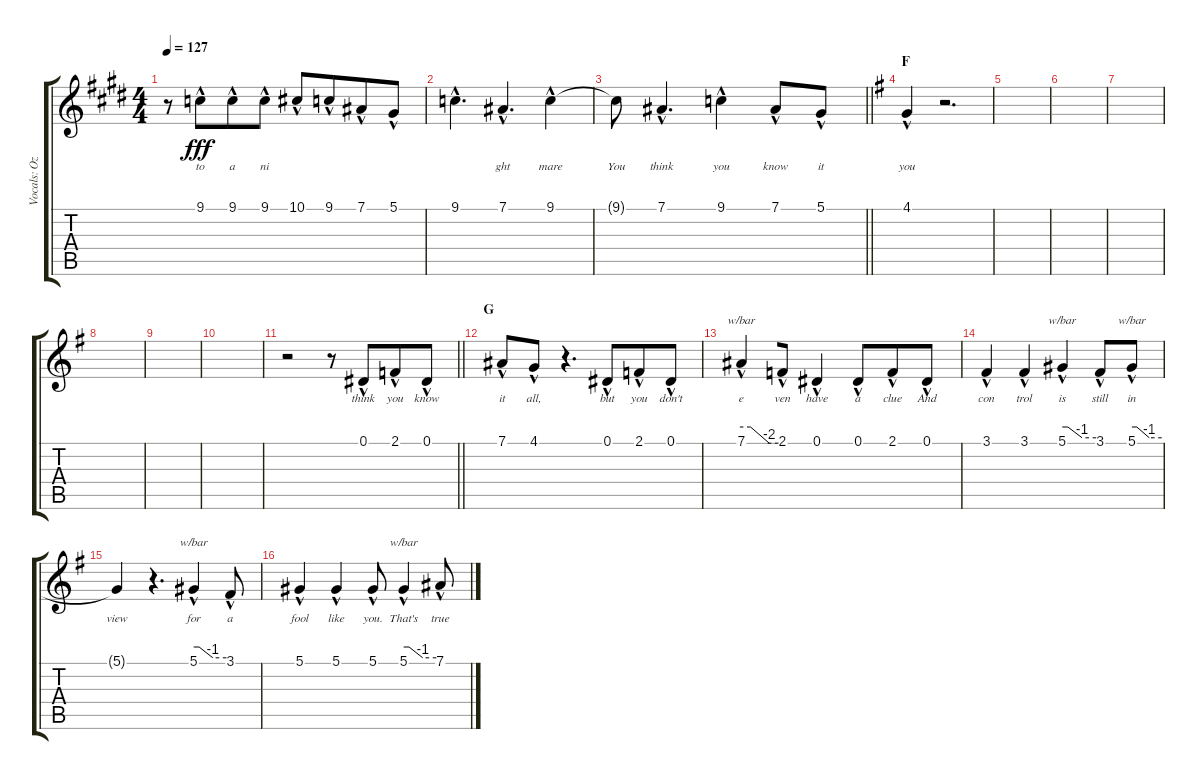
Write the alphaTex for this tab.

\track ("Vocals: Ozzy" "Vocals: Oz") {instrument lead2sawtooth}
\staff {score tabs}
\tuning (Eb4 Bb3 Gb3 Db3 Ab2 Eb2) {hide}
\ts (4 4)
\tempo 127
\clef g2
\ks e
r.8{dy fff} 9.1{hac}.8{lyrics (0 "to") lyrics (1 "") lyrics (2 "") lyrics (3 "") lyrics (4 "") beam merge} 9.1{hac}.8{lyrics (0 "a") lyrics (1 "") lyrics (2 "") lyrics (3 "") lyrics (4 "")} 9.1{hac}.8{lyrics (0 "ni") lyrics (1 "") lyrics (2 "") lyrics (3 "") lyrics (4 "") beam split} 10.1{hac}.8{lyrics (0 "") lyrics (1 "") lyrics (2 "") lyrics (3 "") lyrics (4 "")} 9.1{hac}.8{lyrics (0 "") lyrics (1 "") lyrics (2 "") lyrics (3 "") lyrics (4 "") beam merge} 7.1{hac}.8{lyrics (0 "") lyrics (1 "") lyrics (2 "") lyrics (3 "") lyrics (4 "")} 5.1{hac}.8{lyrics (0 "") lyrics (1 "") lyrics (2 "") lyrics (3 "") lyrics (4 "")} |
9.1{hac}.4{d lyrics (0 "") lyrics (1 "") lyrics (2 "") lyrics (3 "") lyrics (4 "")} 7.1{hac}.4{d lyrics (0 "ght") lyrics (1 "") lyrics (2 "") lyrics (3 "") lyrics (4 "")} 9.1{hac}.4{lyrics (0 "mare") lyrics (1 "") lyrics (2 "") lyrics (3 "") lyrics (4 "")} |
\barLineRight lightlight
9.1{t}.8{lyrics (0 "You") lyrics (1 "") lyrics (2 "") lyrics (3 "") lyrics (4 "")} 7.1{hac}.4{d lyrics (0 "think") lyrics (1 "") lyrics (2 "") lyrics (3 "") lyrics (4 "")} 9.1{hac}.4{lyrics (0 "you") lyrics (1 "") lyrics (2 "") lyrics (3 "") lyrics (4 "")} 7.1{hac}.8{lyrics (0 "know") lyrics (1 "") lyrics (2 "") lyrics (3 "") lyrics (4 "")} 5.1{hac}.8{lyrics (0 "it") lyrics (1 "") lyrics (2 "") lyrics (3 "") lyrics (4 "")} |
\section ("" "F")
\ks g
4.1{hac}.4{lyrics (0 "you") lyrics (1 "") lyrics (2 "") lyrics (3 "") lyrics (4 "")} r.2{d} |
|
|
|
|
|
|
\barLineRight lightlight
r.2 r.8 0.1{hac}.8{lyrics (0 "think") lyrics (1 "") lyrics (2 "") lyrics (3 "") lyrics (4 "") beam merge} 2.1{hac}.8{lyrics (0 "you") lyrics (1 "") lyrics (2 "") lyrics (3 "") lyrics (4 "")} 0.1{hac}.8{lyrics (0 "know") lyrics (1 "") lyrics (2 "") lyrics (3 "") lyrics (4 "")} |
\section ("" "G")
7.1{hac}.8{lyrics (0 "it") lyrics (1 "") lyrics (2 "") lyrics (3 "") lyrics (4 "")} 4.1{hac}.8{lyrics (0 "all,") lyrics (1 "") lyrics (2 "") lyrics (3 "") lyrics (4 "")} r.4{d} 0.1{hac}.8{lyrics (0 "but") lyrics (1 "") lyrics (2 "") lyrics (3 "") lyrics (4 "") beam merge} 2.1{hac}.8{lyrics (0 "you") lyrics (1 "") lyrics (2 "") lyrics (3 "") lyrics (4 "")} 0.1{hac}.8{lyrics (0 "don't") lyrics (1 "") lyrics (2 "") lyrics (3 "") lyrics (4 "")} |
7.1{hac}.4{tbe (custom default 0 0 15 0 45 -8 60 -8) lyrics (0 "e") lyrics (1 "") lyrics (2 "") lyrics (3 "") lyrics (4 "") beam merge} 2.1{hac}.8{lyrics (0 "ven") lyrics (1 "") lyrics (2 "") lyrics (3 "") lyrics (4 "")} 0.1{hac}.4{lyrics (0 "have") lyrics (1 "") lyrics (2 "") lyrics (3 "") lyrics (4 "")} 0.1{hac}.8{lyrics (0 "a") lyrics (1 "") lyrics (2 "") lyrics (3 "") lyrics (4 "") beam merge} 2.1{hac}.8{lyrics (0 "clue") lyrics (1 "") lyrics (2 "") lyrics (3 "") lyrics (4 "")} 0.1{hac}.8{lyrics (0 "And") lyrics (1 "") lyrics (2 "") lyrics (3 "") lyrics (4 "")} |
3.1{hac}.4{lyrics (0 "con") lyrics (1 "") lyrics (2 "") lyrics (3 "") lyrics (4 "")} 3.1{hac}.4{lyrics (0 "trol") lyrics (1 "") lyrics (2 "") lyrics (3 "") lyrics (4 "")} 5.1{hac}.4{tbe (custom default 0 0 10 0 35 -4 60 -4) lyrics (0 "is") lyrics (1 "") lyrics (2 "") lyrics (3 "") lyrics (4 "") beam merge} 3.1{hac}.8{lyrics (0 "still") lyrics (1 "") lyrics (2 "") lyrics (3 "") lyrics (4 "")} 5.1{hac}.8{tbe (custom default 0 0 10 0 35 -4 60 -4) lyrics (0 "in") lyrics (1 "") lyrics (2 "") lyrics (3 "") lyrics (4 "")} |
5.1{t}.4{lyrics (0 "view") lyrics (1 "") lyrics (2 "") lyrics (3 "") lyrics (4 "")} r.4{d} 5.1{hac}.4{tbe (custom default 0 0 10 0 35 -4 60 -4) lyrics (0 "for") lyrics (1 "") lyrics (2 "") lyrics (3 "") lyrics (4 "")} 3.1{hac}.8{lyrics (0 "a") lyrics (1 "") lyrics (2 "") lyrics (3 "") lyrics (4 "")} |
5.1{hac}.4{lyrics (0 "fool") lyrics (1 "") lyrics (2 "") lyrics (3 "") lyrics (4 "")} 5.1{hac}.4{lyrics (0 "like") lyrics (1 "") lyrics (2 "") lyrics (3 "") lyrics (4 "")} 5.1{hac}.8{lyrics (0 "you.") lyrics (1 "") lyrics (2 "") lyrics (3 "") lyrics (4 "")} 5.1{hac}.4{tbe (custom default 0 0 10 0 35 -4 60 -4) lyrics (0 "That's") lyrics (1 "") lyrics (2 "") lyrics (3 "") lyrics (4 "")} 7.1{hac}.8{lyrics (0 "true") lyrics (1 "") lyrics (2 "") lyrics (3 "") lyrics (4 "")}
